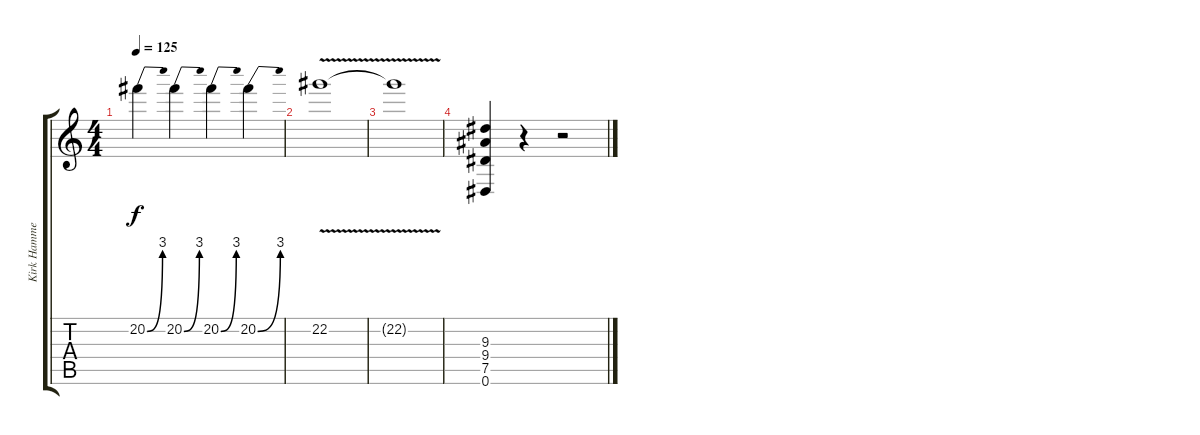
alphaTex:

\track ("Kirk Hammett (Guitar)" "Kirk Hamme") {instrument distortionguitar}
\staff {score tabs}
\tuning (Eb4 Bb3 Gb3 Db3 Ab2 Eb2) {hide}
\ts (4 4)
\tempo 125
\clef g2
\ks c
20.2{be (bend 0 0 60 12)}.4{dy f} 20.2{be (bend 0 0 60 12)}.4 20.2{be (bend 0 0 60 12)}.4 20.2{be (bend 0 0 60 12)}.4 |
22.2{v}.1 |
22.2{t}.1 |
(9.3 9.4 7.5 0.6).4 r.4 r.2
